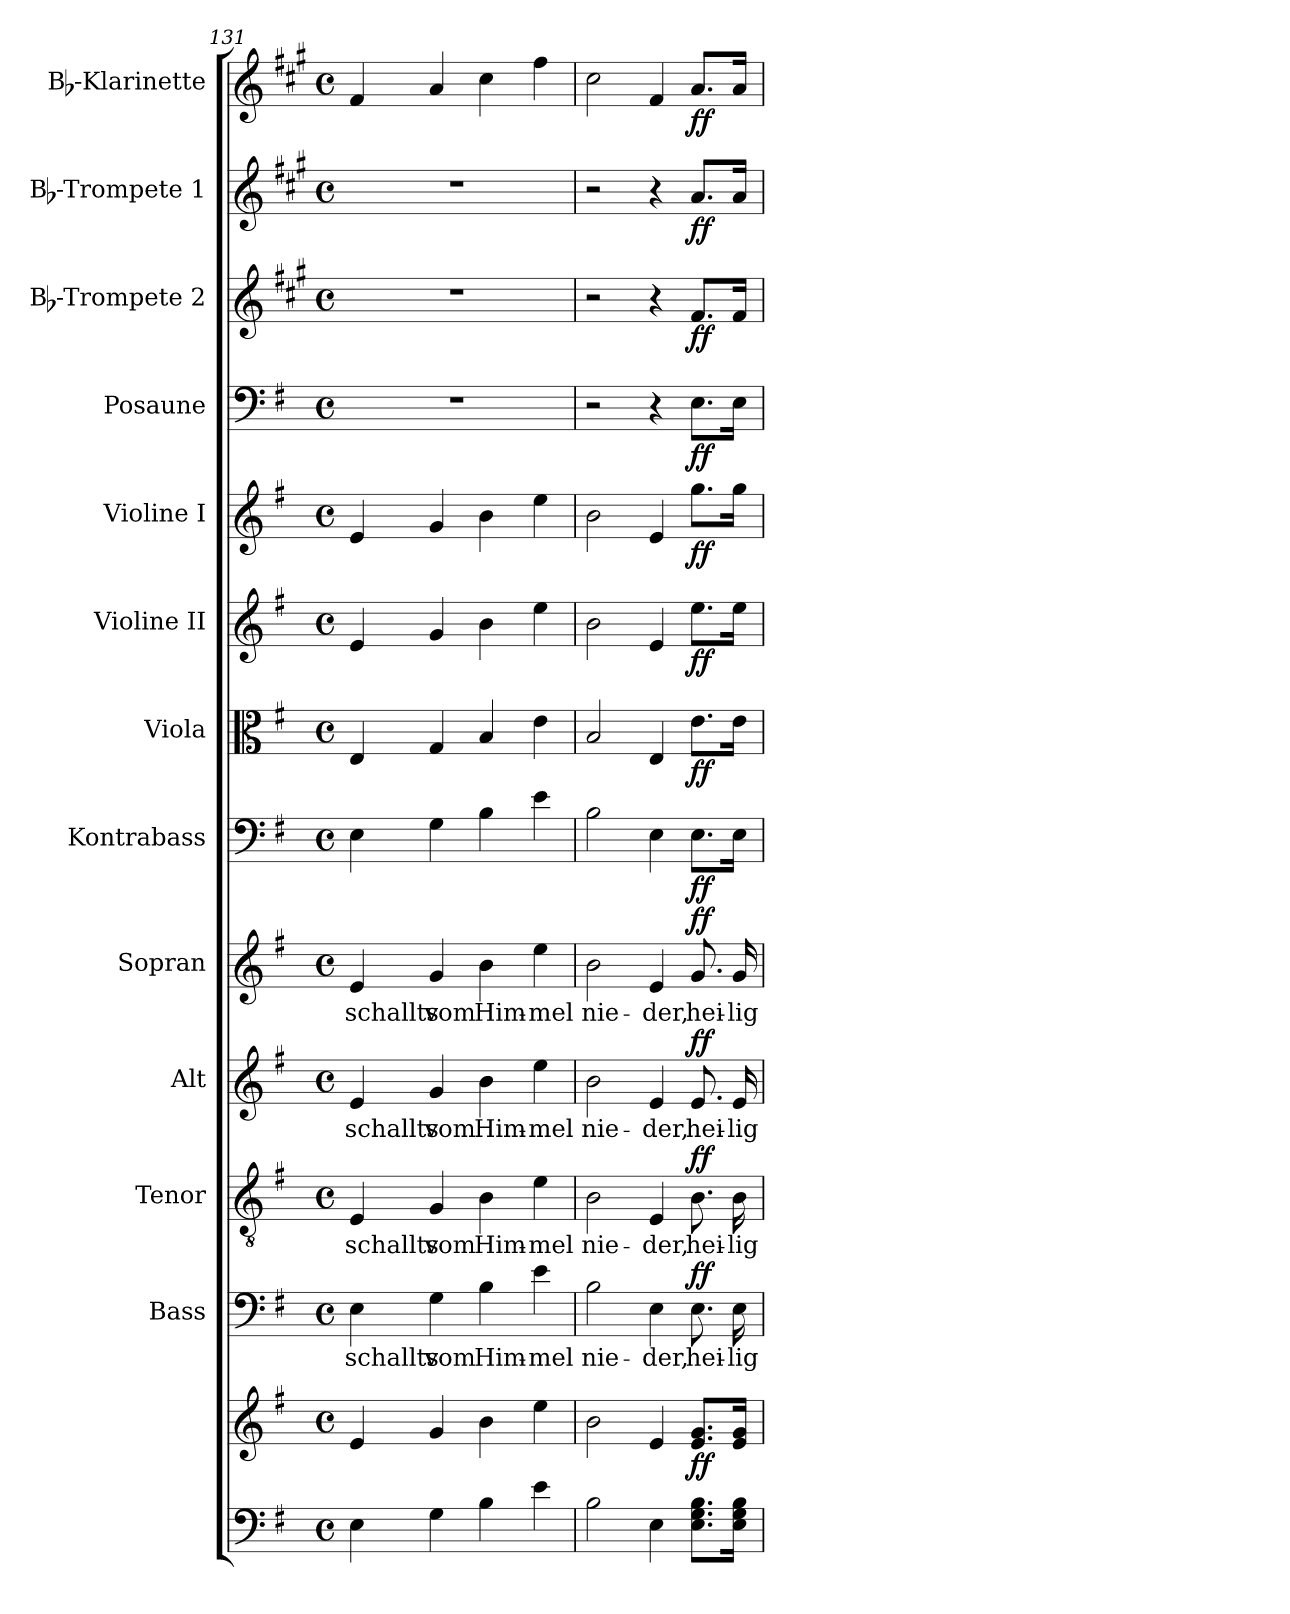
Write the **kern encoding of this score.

**kern	**kern	**dynam	**kern	**text	**dynam	**kern	**text	**dynam	**kern	**text	**dynam	**kern	**text	**dynam	**kern	**dynam	**kern	**dynam	**kern	**dynam	**kern	**dynam	**kern	**dynam	**kern	**dynam	**kern	**dynam	**kern	**dynam
*part13	*part13	*part13	*part12	*part12	*part12	*part11	*part11	*part11	*part10	*part10	*part10	*part9	*part9	*part9	*part8	*part8	*part7	*part7	*part6	*part6	*part5	*part5	*part4	*part4	*part3	*part3	*part2	*part2	*part1	*part1
*staff14	*staff13	*staff13/14	*staff12	*staff12	*staff12	*staff11	*staff11	*staff11	*staff10	*staff10	*staff10	*staff9	*staff9	*staff9	*staff8	*staff8	*staff7	*staff7	*staff6	*staff6	*staff5	*staff5	*staff4	*staff4	*staff3	*staff3	*staff2	*staff2	*staff1	*staff1
*	*	*	*I"Bass	*	*	*I"Tenor	*	*	*I"Alt	*	*	*I"Sopran	*	*	*I"Kontrabass	*	*I"Viola	*	*I"Violine II	*	*I"Violine I	*	*I"Posaune	*	*I"Bb-Trompete 2	*	*I"Bb-Trompete 1	*	*I"Bb-Klarinette	*
*	*	*	*I'B.	*	*	*I'T.	*	*	*I'A.	*	*	*I'S.	*	*	*I'Kb.	*	*I'Vla.	*	*I'Vl. II	*	*I'Vl. I	*	*I'Pos.	*	*I'Bb Trp. 2	*	*I'Bb Trp. 1	*	*I'Bb Kl.	*
!!LO:PB:g=z
*clefF4	*clefG2	*	*clefF4	*	*	*clefGv2	*	*	*clefG2	*	*	*clefG2	*	*	*clefF4	*	*clefC3	*	*clefG2	*	*clefG2	*	*clefF4	*	*clefG2	*	*clefG2	*	*clefG2	*
*	*	*	*	*	*	*	*	*	*	*	*	*	*	*	*ITrd7c12	*	*	*	*	*	*	*	*	*	*ITrd1c2	*	*ITrd1c2	*	*ITrd1c2	*
*k[f#]	*k[f#]	*	*k[f#]	*	*	*k[f#]	*	*	*k[f#]	*	*	*k[f#]	*	*	*k[f#]	*	*k[f#]	*	*k[f#]	*	*k[f#]	*	*k[f#]	*	*k[f#]	*	*k[f#]	*	*k[f#]	*
*G:	*G:	*	*G:	*	*	*G:	*	*	*G:	*	*	*G:	*	*	*G:	*	*G:	*	*G:	*	*G:	*	*G:	*	*G:	*	*G:	*	*G:	*
*M4/4	*M4/4	*	*M4/4	*	*	*M4/4	*	*	*M4/4	*	*	*M4/4	*	*	*M4/4	*	*M4/4	*	*M4/4	*	*M4/4	*	*M4/4	*	*M4/4	*	*M4/4	*	*M4/4	*
*met(c)	*met(c)	*	*met(c)	*	*	*met(c)	*	*	*met(c)	*	*	*met(c)	*	*	*met(c)	*	*met(c)	*	*met(c)	*	*met(c)	*	*met(c)	*	*met(c)	*	*met(c)	*	*met(c)	*
=131	=131	=131	=131	=131	=131	=131	=131	=131	=131	=131	=131	=131	=131	=131	=131	=131	=131	=131	=131	=131	=131	=131	=131	=131	=131	=131	=131	=131	=131	=131
!	!	!	!	!LO:LY:b	!	!	!LO:LY:b	!	!	!LO:LY:b	!	!	!LO:LY:b	!	!	!	!	!	!	!	!	!	!	!	!	!	!	!	!	!
4E\	4e/	.	4E\	schallts	.	4E/	schallts	.	4e/	schallts	.	4e/	schallts	.	4EE\	.	4E/	.	4e/	.	4e/	.	1r	.	1r	.	1r	.	4e/	.
!	!	!	!	!LO:LY:b	!	!	!LO:LY:b	!	!	!LO:LY:b	!	!	!LO:LY:b	!	!	!	!	!	!	!	!	!	!	!	!	!	!	!	!	!
4G\	4g/	.	4G\	vom	.	4G/	vom	.	4g/	vom	.	4g/	vom	.	4GG\	.	4G/	.	4g/	.	4g/	.	.	.	.	.	.	.	4g/	.
!	!	!	!	!LO:LY:b	!	!	!LO:LY:b	!	!	!LO:LY:b	!	!	!LO:LY:b	!	!	!	!	!	!	!	!	!	!	!	!	!	!	!	!	!
4B\	4b\	.	4B\	Him-	.	4B\	Him-	.	4b\	Him-	.	4b\	Him-	.	4BB\	.	4B/	.	4b\	.	4b\	.	.	.	.	.	.	.	4b\	.
!	!	!	!	!LO:LY:b	!	!	!LO:LY:b	!	!	!LO:LY:b	!	!	!LO:LY:b	!	!	!	!	!	!	!	!	!	!	!	!	!	!	!	!	!
4e\	4ee\	.	4e\	-mel	.	4e\	-mel	.	4ee\	-mel	.	4ee\	-mel	.	4E\	.	4e\	.	4ee\	.	4ee\	.	.	.	.	.	.	.	4ee\	.
=132	=132	=132	=132	=132	=132	=132	=132	=132	=132	=132	=132	=132	=132	=132	=132	=132	=132	=132	=132	=132	=132	=132	=132	=132	=132	=132	=132	=132	=132	=132
!	!	!	!	!LO:LY:b	!	!	!LO:LY:b	!	!	!LO:LY:b	!	!	!LO:LY:b	!	!	!	!	!	!	!	!	!	!	!	!	!	!	!	!	!
2B\	2b\	.	2B\	nie-	.	2B\	nie-	.	2b\	nie-	.	2b\	nie-	.	2BB\	.	2B/	.	2b\	.	2b\	.	2r	.	2r	.	2r	.	2b\	.
!	!	!	!	!LO:LY:b	!	!	!LO:LY:b	!	!	!LO:LY:b	!	!	!LO:LY:b	!	!	!	!	!	!	!	!	!	!	!	!	!	!	!	!	!
4E\	4e/	.	4E\	-der,	.	4E/	-der,	.	4e/	-der,	.	4e/	-der,	.	4EE\	.	4E/	.	4e/	.	4e/	.	4r	.	4r	.	4r	.	4e/	.
!	!	!LO:DY:b	!	!LO:LY:b	!LO:DY:a	!	!LO:LY:b	!LO:DY:a	!	!LO:LY:b	!LO:DY:a	!	!LO:LY:b	!LO:DY:a	!	!LO:DY:b	!	!LO:DY:b	!	!LO:DY:b	!	!LO:DY:b	!	!LO:DY:b	!	!LO:DY:b	!	!LO:DY:b	!	!LO:DY:b
8.E\ 8.G\ 8.B\L	8.e/ 8.g/L	ff	8.E\	hei-	ff	8.B\	hei-	ff	8.e/	hei-	ff	8.g/	hei-	ff	8.EE\L	ff	8.e\L	ff	8.ee\L	ff	8.gg\L	ff	8.E\L	ff	8.e/L	ff	8.g/L	ff	8.g/L	ff
!	!	!	!	!LO:LY:b	!	!	!LO:LY:b	!	!	!LO:LY:b	!	!	!LO:LY:b	!	!	!	!	!	!	!	!	!	!	!	!	!	!	!	!	!
16E\ 16G\ 16B\Jk	16e/ 16g/Jk	.	16E\	-lig	.	16B\	-lig	.	16e/	-lig	.	16g/	-lig	.	16EE\Jk	.	16e\Jk	.	16ee\Jk	.	16gg\Jk	.	16E\Jk	.	16e/Jk	.	16g/Jk	.	16g/Jk	.
=	=	=	=	=	=	=	=	=	=	=	=	=	=	=	=	=	=	=	=	=	=	=	=	=	=	=	=	=	=	=
*-	*-	*-	*-	*-	*-	*-	*-	*-	*-	*-	*-	*-	*-	*-	*-	*-	*-	*-	*-	*-	*-	*-	*-	*-	*-	*-	*-	*-	*-	*-
